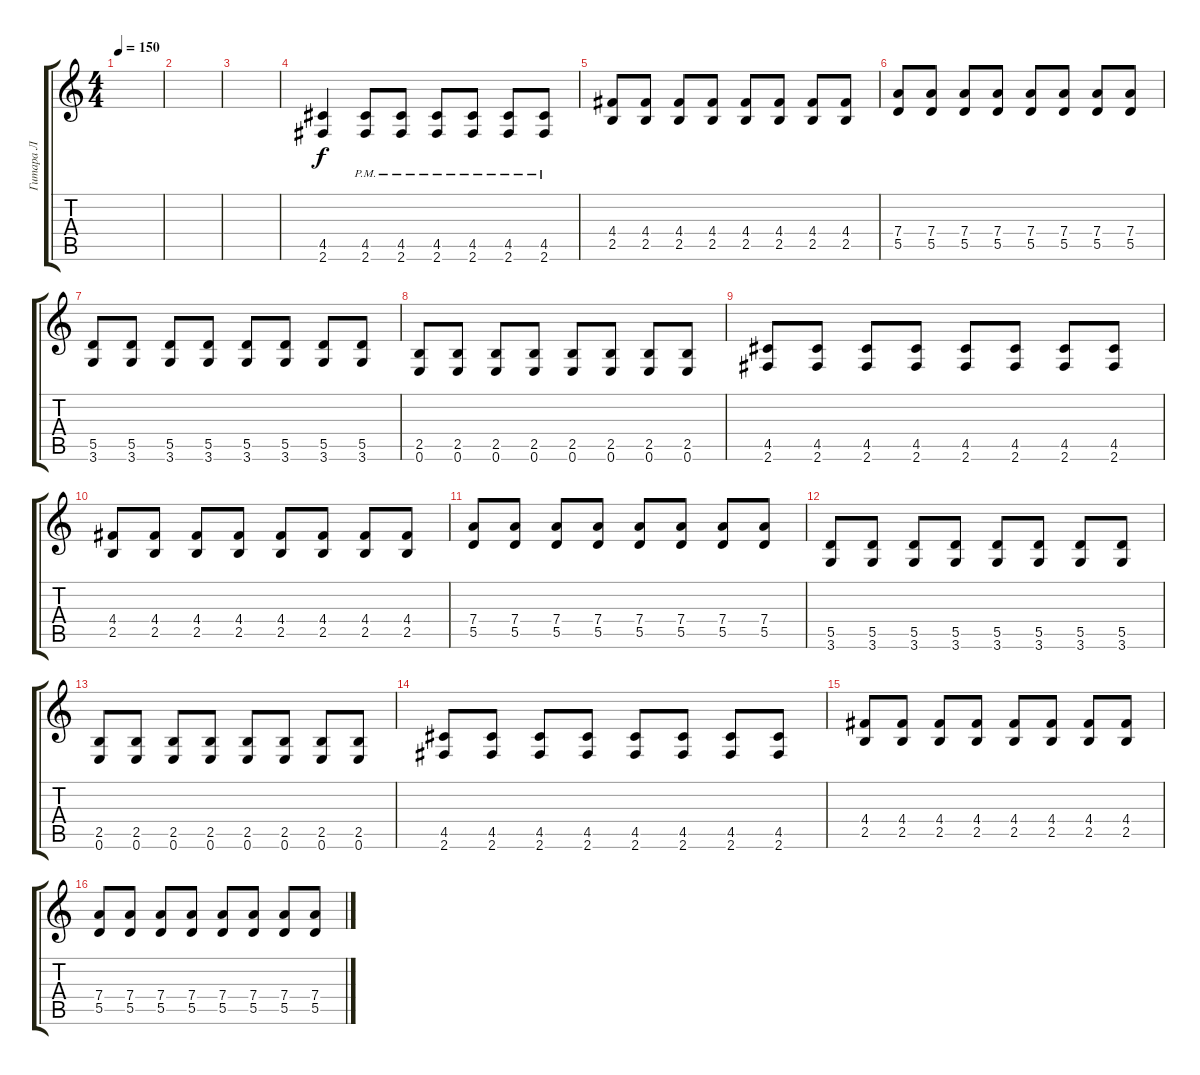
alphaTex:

\track ("Гитара Л" "Гитара Л") {instrument distortionguitar}
\staff {score tabs}
\tuning (E4 B3 G3 D3 A2 E2) {hide}
\ts (4 4)
\tempo 150
\clef g2
\ks c
|
|
|
(4.5 2.6).4 (4.5{pm} 2.6{pm}).8 (4.5{pm} 2.6{pm}).8 (4.5{pm} 2.6{pm}).8 (4.5{pm} 2.6{pm}).8 (4.5{pm} 2.6{pm}).8 (4.5{pm} 2.6{pm}).8 |
(4.4 2.5).8 (4.4 2.5).8 (4.4 2.5).8 (4.4 2.5).8 (4.4 2.5).8 (4.4 2.5).8 (4.4 2.5).8 (4.4 2.5).8 |
(7.4 5.5).8 (7.4 5.5).8 (7.4 5.5).8 (7.4 5.5).8 (7.4 5.5).8 (7.4 5.5).8 (7.4 5.5).8 (7.4 5.5).8 |
(5.5 3.6).8 (5.5 3.6).8 (5.5 3.6).8 (5.5 3.6).8 (5.5 3.6).8 (5.5 3.6).8 (5.5 3.6).8 (5.5 3.6).8 |
(2.5 0.6).8 (2.5 0.6).8 (2.5 0.6).8 (2.5 0.6).8 (2.5 0.6).8 (2.5 0.6).8 (2.5 0.6).8 (2.5 0.6).8 |
(4.5 2.6).8 (4.5 2.6).8 (4.5 2.6).8 (4.5 2.6).8 (4.5 2.6).8 (4.5 2.6).8 (4.5 2.6).8 (4.5 2.6).8 |
(4.4 2.5).8 (4.4 2.5).8 (4.4 2.5).8 (4.4 2.5).8 (4.4 2.5).8 (4.4 2.5).8 (4.4 2.5).8 (4.4 2.5).8 |
(7.4 5.5).8 (7.4 5.5).8 (7.4 5.5).8 (7.4 5.5).8 (7.4 5.5).8 (7.4 5.5).8 (7.4 5.5).8 (7.4 5.5).8 |
(5.5 3.6).8 (5.5 3.6).8 (5.5 3.6).8 (5.5 3.6).8 (5.5 3.6).8 (5.5 3.6).8 (5.5 3.6).8 (5.5 3.6).8 |
(2.5 0.6).8 (2.5 0.6).8 (2.5 0.6).8 (2.5 0.6).8 (2.5 0.6).8 (2.5 0.6).8 (2.5 0.6).8 (2.5 0.6).8 |
(4.5 2.6).8 (4.5 2.6).8 (4.5 2.6).8 (4.5 2.6).8 (4.5 2.6).8 (4.5 2.6).8 (4.5 2.6).8 (4.5 2.6).8 |
(4.4 2.5).8 (4.4 2.5).8 (4.4 2.5).8 (4.4 2.5).8 (4.4 2.5).8 (4.4 2.5).8 (4.4 2.5).8 (4.4 2.5).8 |
(7.4 5.5).8 (7.4 5.5).8 (7.4 5.5).8 (7.4 5.5).8 (7.4 5.5).8 (7.4 5.5).8 (7.4 5.5).8 (7.4 5.5).8
